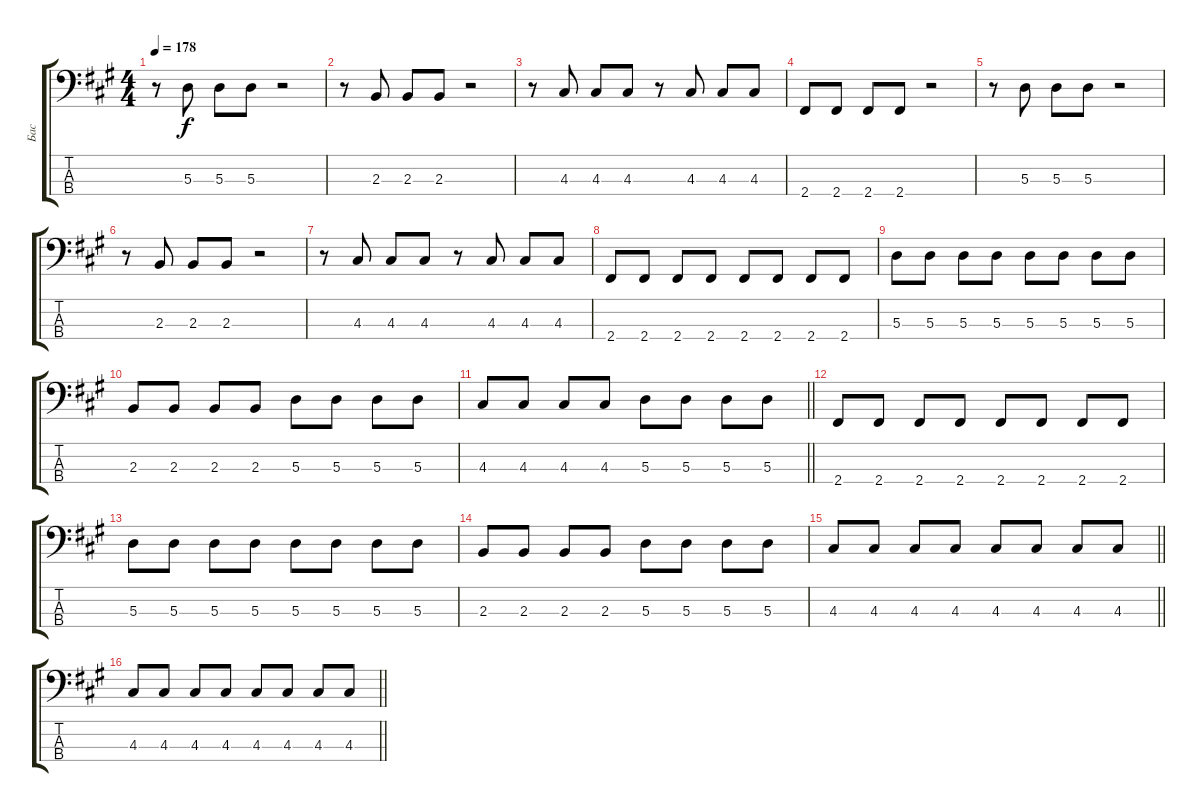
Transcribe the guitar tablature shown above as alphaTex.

\track ("Бас" "Бас") {instrument electricbassfinger}
\staff {score tabs}
\tuning (G2 D2 A1 E1) {hide}
\ts (4 4)
\tempo 178
\clef f4
\ks f#minor
r.8{dy f} 5.3.8 5.3.8 5.3.8 r.2 |
r.8 2.3.8 2.3.8 2.3.8 r.2 |
r.8 4.3.8 4.3.8 4.3.8 r.8 4.3.8 4.3.8 4.3.8 |
2.4.8 2.4.8 2.4.8 2.4.8 r.2 |
r.8 5.3.8 5.3.8 5.3.8 r.2 |
r.8 2.3.8 2.3.8 2.3.8 r.2 |
r.8 4.3.8 4.3.8 4.3.8 r.8 4.3.8 4.3.8 4.3.8 |
2.4.8 2.4.8 2.4.8 2.4.8 2.4.8 2.4.8 2.4.8 2.4.8 |
5.3.8 5.3.8 5.3.8 5.3.8 5.3.8 5.3.8 5.3.8 5.3.8 |
2.3.8 2.3.8 2.3.8 2.3.8 5.3.8 5.3.8 5.3.8 5.3.8 |
\barLineRight lightlight
4.3.8 4.3.8 4.3.8 4.3.8 5.3.8 5.3.8 5.3.8 5.3.8 |
2.4.8 2.4.8 2.4.8 2.4.8 2.4.8 2.4.8 2.4.8 2.4.8 |
5.3.8 5.3.8 5.3.8 5.3.8 5.3.8 5.3.8 5.3.8 5.3.8 |
2.3.8 2.3.8 2.3.8 2.3.8 5.3.8 5.3.8 5.3.8 5.3.8 |
\barLineRight lightlight
4.3.8 4.3.8 4.3.8 4.3.8 4.3.8 4.3.8 4.3.8 4.3.8 |
\barLineRight lightlight
4.3.8 4.3.8 4.3.8 4.3.8 4.3.8 4.3.8 4.3.8 4.3.8
